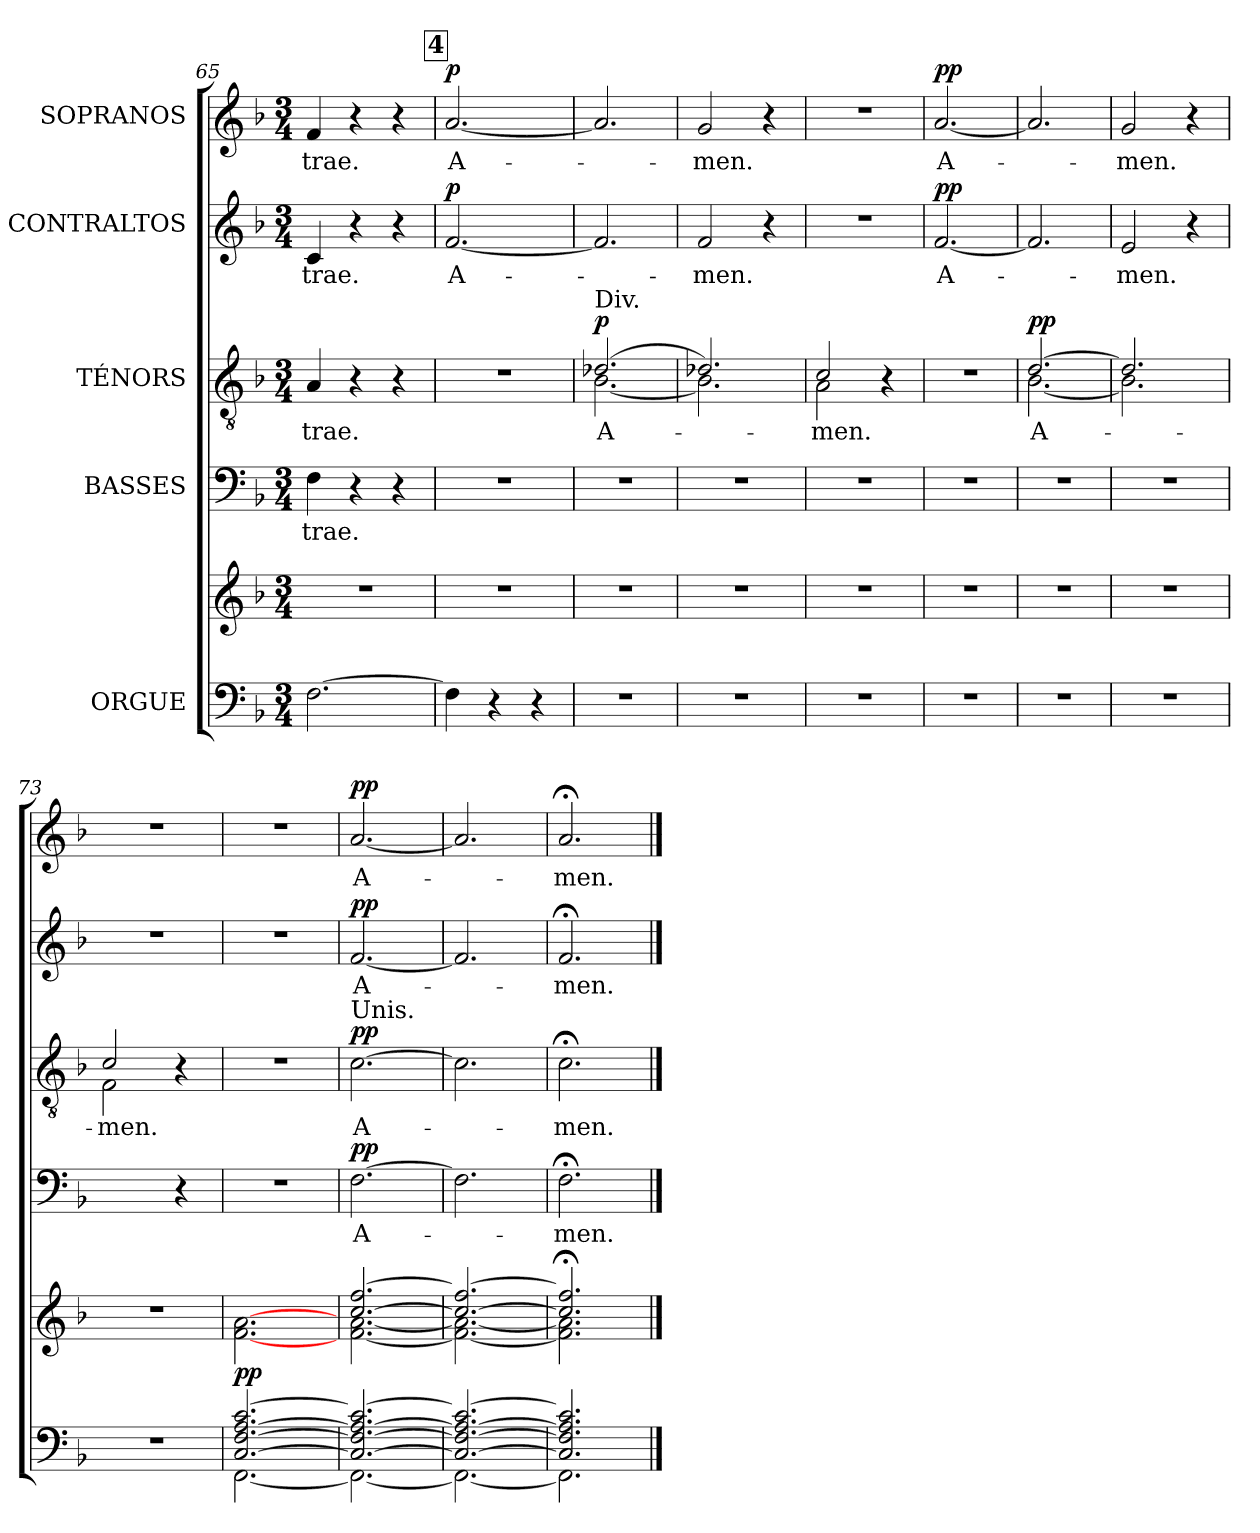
**kern	**kern	**dynam	**kern	**text	**dynam	**kern	**text	**dynam	**kern	**text	**dynam	**kern	**text	**dynam
*part5	*part5	*part5	*part4	*part4	*part4	*part3	*part3	*part3	*part2	*part2	*part2	*part1	*part1	*part1
*staff6	*staff5	*staff5/6	*staff4	*staff4	*staff4	*staff3	*staff3	*staff3	*staff2	*staff2	*staff2	*staff1	*staff1	*staff1
*I"ORGUE	*	*	*I"BASSES	*	*	*I"TÉNORS	*	*	*I"CONTRALTOS	*	*	*I"SOPRANOS	*	*
*clefF4	*clefG2	*	*clefF4	*	*	*clefGv2	*	*	*clefG2	*	*	*clefG2	*	*
*k[b-]	*k[b-]	*	*k[b-]	*	*	*k[b-]	*	*	*k[b-]	*	*	*k[b-]	*	*
*F:	*F:	*	*F:	*	*	*F:	*	*	*F:	*	*	*F:	*	*
*M3/4	*M3/4	*	*M3/4	*	*	*M3/4	*	*	*M3/4	*	*	*M3/4	*	*
=65	=65	=65	=65	=65	=65	=65	=65	=65	=65	=65	=65	=65	=65	=65
[>2.F\	2.r	.	4F\	-trae.	.	4A/	-trae.	.	4c/	-trae.	.	4f/	-trae.	.
.	.	.	4r	.	.	4r	.	.	4r	.	.	4r	.	.
.	.	.	4r	.	.	4r	.	.	4r	.	.	4r	.	.
!!LO:PB:g=z
!!LO:REH:place=s1:b:B:fs=9.5:t=4
=66	=66	=66	=66	=66	=66	=66	=66	=66	=66	=66	=66	=66	=66	=66
!	!	!	!	!	!	!	!	!	!	!	!LO:DY:a	!	!	!LO:DY:a
4F\]	2.r	.	2.r	.	.	2.r	.	.	[<2.f/	A-	p	[2.a/	A-	p
4r	.	.	.	.	.	.	.	.	.	.	.	.	.	.
4r	.	.	.	.	.	.	.	.	.	.	.	.	.	.
=67	=67	=67	=67	=67	=67	=67	=67	=67	=67	=67	=67	=67	=67	=67
*	*	*	*	*	*	*^	*	*	*	*	*	*	*	*
!	!	!	!	!	!	!LO:TX:a:t=Div.	!	!	!	!	!	!	!	!	!
!	!	!	!	!	!	!	!	!	!LO:DY:a	!	!	!	!	!	!
2.r	2.r	.	2.r	.	.	[>2.d-X/	[<2.B-\	A-	p	2.f/]	.	.	2.a/]	.	.
=68	=68	=68	=68	=68	=68	=68	=68	=68	=68	=68	=68	=68	=68	=68	=68
2.r	2.r	.	2.r	.	.	2.d-X/]	2.B-\]	.	.	2f/	-men.	.	2g/	-men.	.
.	.	.	.	.	.	.	.	.	.	4r	.	.	4r	.	.
=69	=69	=69	=69	=69	=69	=69	=69	=69	=69	=69	=69	=69	=69	=69	=69
2.r	2.r	.	2.r	.	.	2c/	2A\	-men.	.	2.r	.	.	2.r	.	.
.	.	.	.	.	.	4r	4ryy	.	.	.	.	.	.	.	.
=70	=70	=70	=70	=70	=70	=70	=70	=70	=70	=70	=70	=70	=70	=70	=70
!	!	!	!	!	!	!	!	!	!	!	!	!LO:DY:a	!	!	!LO:DY:a
*	*	*	*	*	*	*v	*v	*	*	*	*	*	*	*	*
2.r	2.r	.	2.r	.	.	2.r	.	.	[<2.f/	A-	pp	[<2.a/	A-	pp
=71	=71	=71	=71	=71	=71	=71	=71	=71	=71	=71	=71	=71	=71	=71
*	*	*	*	*	*	*^	*	*	*	*	*	*	*	*
!	!	!	!	!	!	!	!	!	!LO:DY:a	!	!	!	!	!	!
2.r	2.r	.	2.r	.	.	[>2.d/	[<2.B-\	A-	pp	2.f/]	.	.	2.a/]	.	.
!!LO:LB:g=z
=72	=72	=72	=72	=72	=72	=72	=72	=72	=72	=72	=72	=72	=72	=72	=72
2.r	2.r	.	2.r	.	.	2.d/]	2.B-\]	.	.	2e/	-men.	.	2g/	-men.	.
.	.	.	.	.	.	.	.	.	.	4r	.	.	4r	.	.
=73	=73	=73	=73	=73	=73	=73	=73	=73	=73	=73	=73	=73	=73	=73	=73
2.r	2.r	.	2ryy	.	.	2c/	2F\	-men.	.	2.r	.	.	2.r	.	.
.	.	.	4r	.	.	4r	4ryy	.	.	.	.	.	.	.	.
=74	=74	=74	=74	=74	=74	=74	=74	=74	=74	=74	=74	=74	=74	=74	=74
*^	*	*	*	*	*	*	*	*	*	*	*	*	*	*	*
!	!	!	!LO:DY:b	!	!	!	!	!	!	!	!	!	!	!	!	!
*	*	*	*	*	*	*	*v	*v	*	*	*	*	*	*	*	*
[<2.C/ [>2.F/ [>2.A/ [>2.c/	[<2.FF\	[<2.f\ [<2.a\	pp	2.r	.	.	2.r	.	.	2.r	.	.	2.r	.	.
=75	=75	=75	=75	=75	=75	=75	=75	=75	=75	=75	=75	=75	=75	=75	=75
*	*	*^	*	*	*	*	*	*	*	*	*	*	*	*	*
!	!	!	!	!	!	!	!	!LO:TX:a:t=Unis.	!	!	!	!	!	!	!	!
!	!	!	!	!	!	!	!LO:DY:a	!	!	!LO:DY:a	!	!	!LO:DY:a	!	!	!LO:DY:a
2.C/_ 2.F/_ 2.A/_ 2.c/_	2.FF\_	[>2.cc/ [>2.ff/	[<2.f\ [<2.a\	.	[>2.F\	A-	pp	[2.c\	A-	pp	[<2.f/	A-	pp	[2.a/	A-	pp
=76	=76	=76	=76	=76	=76	=76	=76	=76	=76	=76	=76	=76	=76	=76	=76	=76
2.C/_ 2.F/_ 2.A/_ 2.c/_	2.FF\_	2.cc/_ 2.ff/_	2.f\_ 2.a\_	.	2.F\]	.	.	2.c\]	.	.	2.f/]	.	.	2.a/]	.	.
=77	=77	=77	=77	=77	=77	=77	=77	=77	=77	=77	=77	=77	=77	=77	=77	=77
2.C/] 2.F/] 2.A/] 2.c/]	2.FF\]	2.cc/];< 2.ff/];<	2.f\] 2.a\]	.	2.F;<\	-men.	.	2.c;<\	-men.	.	2.f;</	-men.	.	2.a;</	-men.	.
*v	*v	*	*	*	*	*	*	*	*	*	*	*	*	*	*	*
*	*v	*v	*	*	*	*	*	*	*	*	*	*	*	*	*
==	==	==	==	==	==	==	==	==	==	==	==	==	==	==
*-	*-	*-	*-	*-	*-	*-	*-	*-	*-	*-	*-	*-	*-	*-
